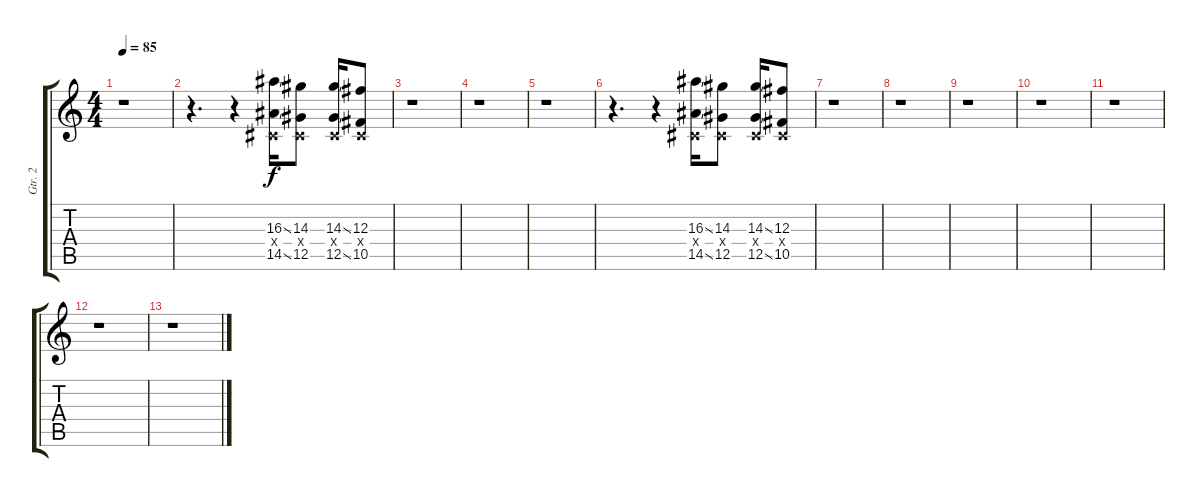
\track ("Gtr. 2" "Gtr. 2") {instrument overdrivenguitar}
\staff {score tabs}
\tuning (Eb4 Bb3 Gb3 Db3 Ab2 Eb2) {hide}
\ts (4 4)
\tempo 85
\clef g2
\ks c
r.1{dy f} |
r.4{d} r.4 (16.3{ss} 0.4{x} 14.5{ss}).16{volume 9} (14.3 0.4{x} 12.5).8 (14.3{ss} 0.4{x} 12.5{ss}).16 (12.3 0.4{x} 10.5).8 |
r.1{volume 15} |
r.1 |
r.1 |
r.4{d} r.4 (16.3{ss} 0.4{x} 14.5{ss}).16{volume 9} (14.3 0.4{x} 12.5).8 (14.3{ss} 0.4{x} 12.5{ss}).16 (12.3 0.4{x} 10.5).8 |
r.1{volume 15} |
r.1 |
r.1 |
r.1 |
r.1 |
r.1 |
r.1
